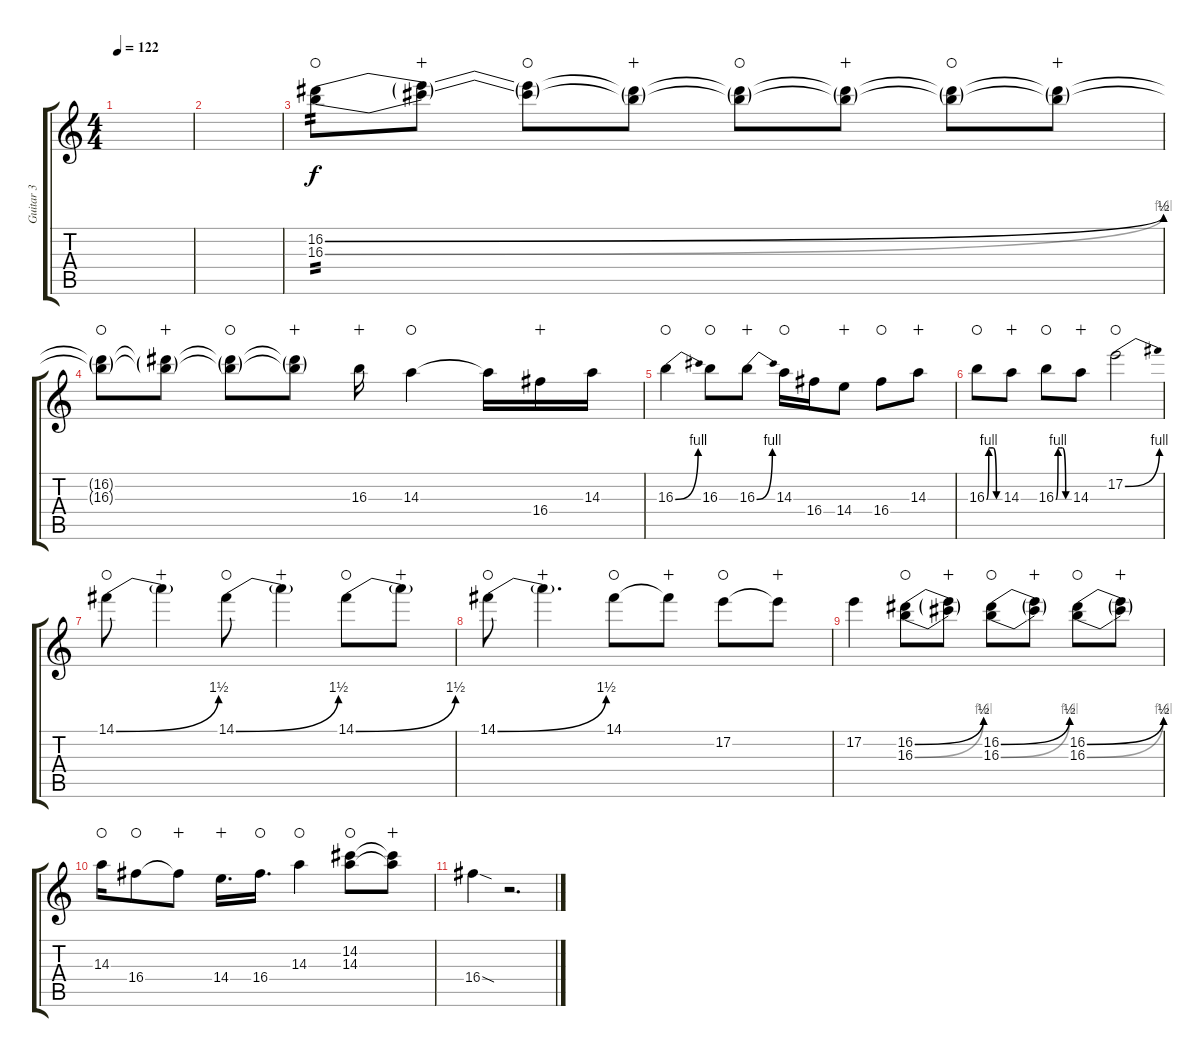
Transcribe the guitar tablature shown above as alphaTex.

\track ("Guitar 3" "Guitar 3") {instrument electricguitarclean}
\staff {score tabs}
\tuning (E4 B3 G3 D3 A2 E2) {hide}
\ts (4 4)
\tempo 122
\clef g2
\ks c
|
|
(16.2{be (bend 0 0 60 2)} 16.3{be (bend 0 0 60 4)}).8{tp 2 waho} (16.2{t} 16.3{t}).8{wahc} (16.2{t} 16.3{t}).8{waho} (16.2{t} 16.3{t}).8{wahc} (16.2{t} 16.3{t}).8{waho} (16.2{t} 16.3{t}).8{wahc} (16.2{t} 16.3{t}).8{waho} (16.2{t} 16.3{t}).8{wahc} |
(16.2{t} 16.3{t}).8{waho} (16.2{t} 16.3{t}).8{wahc} (16.2{t} 16.3{t}).8{waho} (16.2{t} 16.3{t}).8{wahc} 16.3.16{wahc} 14.3.4{waho} 14.3{t}.16 16.4.16{wahc} 14.3.16 |
16.3{be (bend 0 0 60 4)}.4{waho} 16.3.8{waho} 16.3{be (bend 0 0 60 4)}.8{wahc} 14.3.16{waho} 16.4.16 14.4.8{wahc} 16.4.8{waho} 14.3.8{wahc} |
16.3{be (custom 0 0 10 4 20 4 30 4 45 0 60 0)}.8{waho} 14.3.8{wahc} 16.3{be (custom 0 0 10 4 20 4 30 4 45 0 60 0)}.8{waho} 14.3.8{wahc} 17.2{be (bend 0 0 60 4)}.2{waho} |
14.1{be (bend 0 0 60 6)}.8{waho} 14.1{t}.4{wahc} 14.1{be (bend 0 0 60 6)}.8{waho} 14.1{t}.4{wahc} 14.1{be (bend 0 0 60 6)}.8{waho} 14.1{t}.8{wahc} |
14.1{be (bend 0 0 60 6)}.8{waho} 14.1{t}.4{d wahc} 14.1.8{waho} 14.1{t}.8{wahc} 17.2.8{waho} 17.2{t}.8{wahc} |
17.2.4 (16.2{be (bend 0 0 60 2)} 16.3{be (bend 0 0 60 4)}).8{waho} (16.2{t} 16.3{t}).8{wahc} (16.2{be (bend 0 0 60 2)} 16.3{be (bend 0 0 60 4)}).8{waho} (16.2{t} 16.3{t}).8{wahc} (16.2{be (bend 0 0 60 2)} 16.3{be (bend 0 0 60 4)}).8{waho} (16.2{t} 16.3{t}).8{wahc} |
14.3.16{waho} 16.4.8{waho} 16.4{t}.8{wahc} 14.4.16{d wahc} 16.4.16{d waho} 14.3.4{waho} (14.2 14.3).8{waho} (14.2{t} 14.3{t}).8{wahc} |
16.4{sod}.4 r.2{d}
